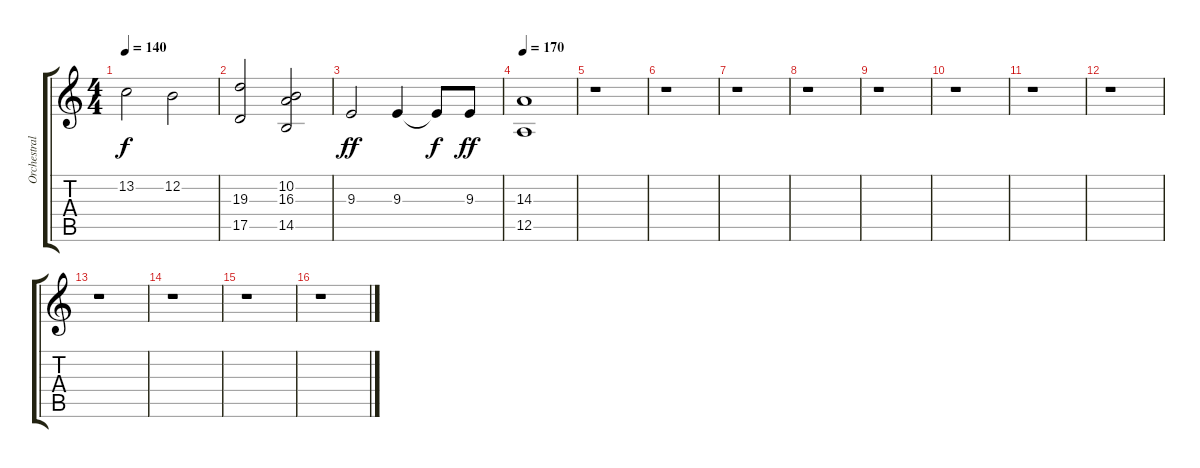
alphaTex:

\track ("Orchestral Harp" "Orchestral") {instrument orchestralharp}
\staff {score tabs}
\tuning (E4 B3 G3 D3 A2 E2) {hide}
\ts (4 4)
\tempo 140
\clef g2
\ks c
13.2.2{dy f} 12.2.2 |
(19.3 17.5).2 (10.2 16.3 14.5).2 |
9.3.2{dy ff} 9.3.4 9.3{t}.8{dy f} 9.3.8{dy ff} |
\tempo 170
(14.3 12.5).1 |
r.1 |
r.1 |
r.1 |
r.1 |
r.1 |
r.1 |
r.1 |
r.1 |
r.1 |
r.1 |
r.1 |
r.1
